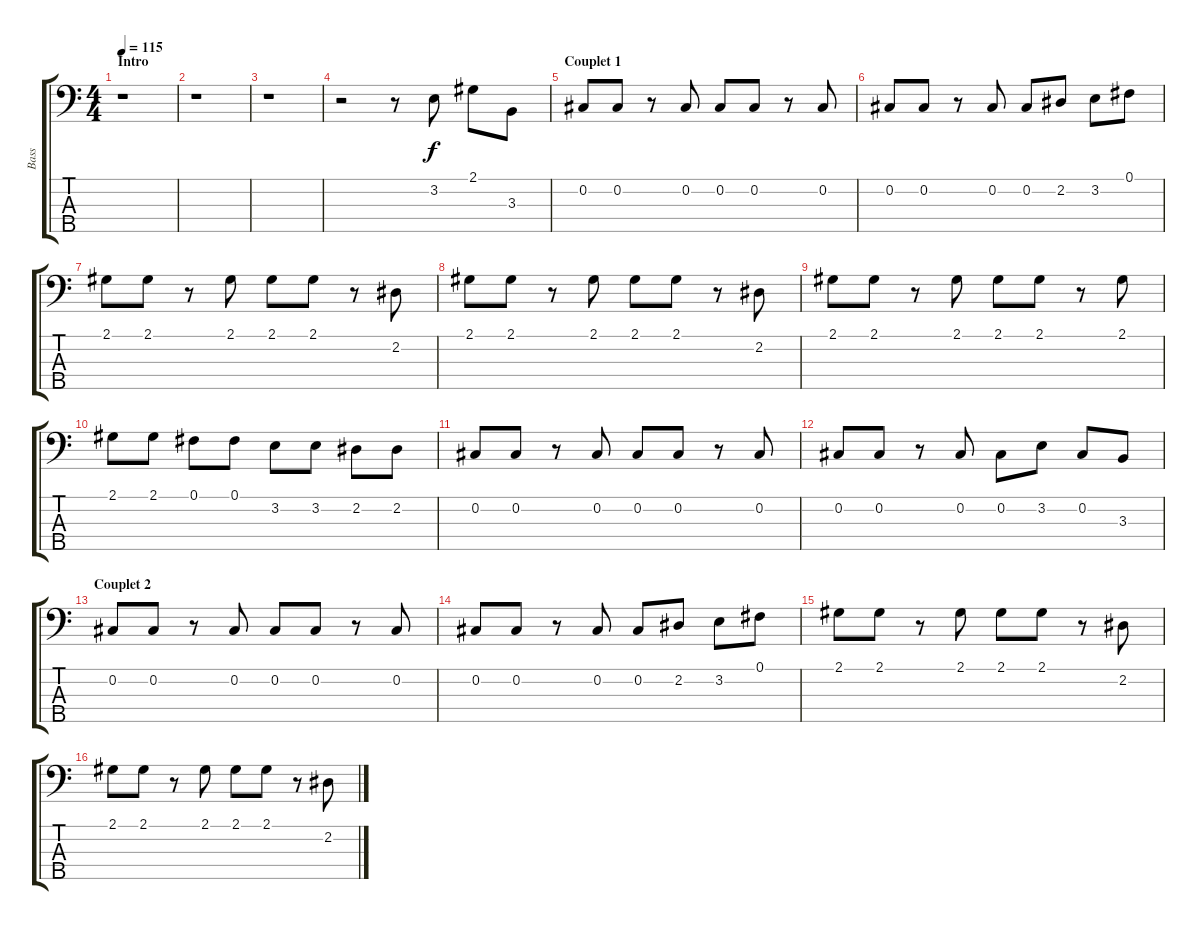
\track ("Bass" "Bass") {instrument acousticbass}
\staff {score tabs}
\tuning (Gb2 Db2 Ab1 Eb1 Bb0) {hide}
\ts (4 4)
\section ("" "Intro")
\tempo 115
\clef f4
\ks c
r.1{dy f instrument acousticbass} |
r.1 |
r.1 |
r.2 r.8 3.2.8 2.1.8 3.3.8 |
\section ("" "Couplet 1")
0.2.8 0.2.8 r.8 0.2.8 0.2.8 0.2.8 r.8 0.2.8 |
0.2.8 0.2.8 r.8 0.2.8 0.2.8 2.2.8 3.2.8 0.1.8 |
2.1.8 2.1.8 r.8 2.1.8 2.1.8 2.1.8 r.8 2.2.8 |
2.1.8 2.1.8 r.8 2.1.8 2.1.8 2.1.8 r.8 2.2.8 |
2.1.8 2.1.8 r.8 2.1.8 2.1.8 2.1.8 r.8 2.1.8 |
2.1.8 2.1.8 0.1.8 0.1.8 3.2.8 3.2.8 2.2.8 2.2.8 |
0.2.8 0.2.8 r.8 0.2.8 0.2.8 0.2.8 r.8 0.2.8 |
0.2.8 0.2.8 r.8 0.2.8 0.2.8 3.2.8 0.2.8 3.3.8 |
\section ("" "Couplet 2")
0.2.8 0.2.8 r.8 0.2.8 0.2.8 0.2.8 r.8 0.2.8 |
0.2.8 0.2.8 r.8 0.2.8 0.2.8 2.2.8 3.2.8 0.1.8 |
2.1.8 2.1.8 r.8 2.1.8 2.1.8 2.1.8 r.8 2.2.8 |
2.1.8 2.1.8 r.8 2.1.8 2.1.8 2.1.8 r.8 2.2.8
